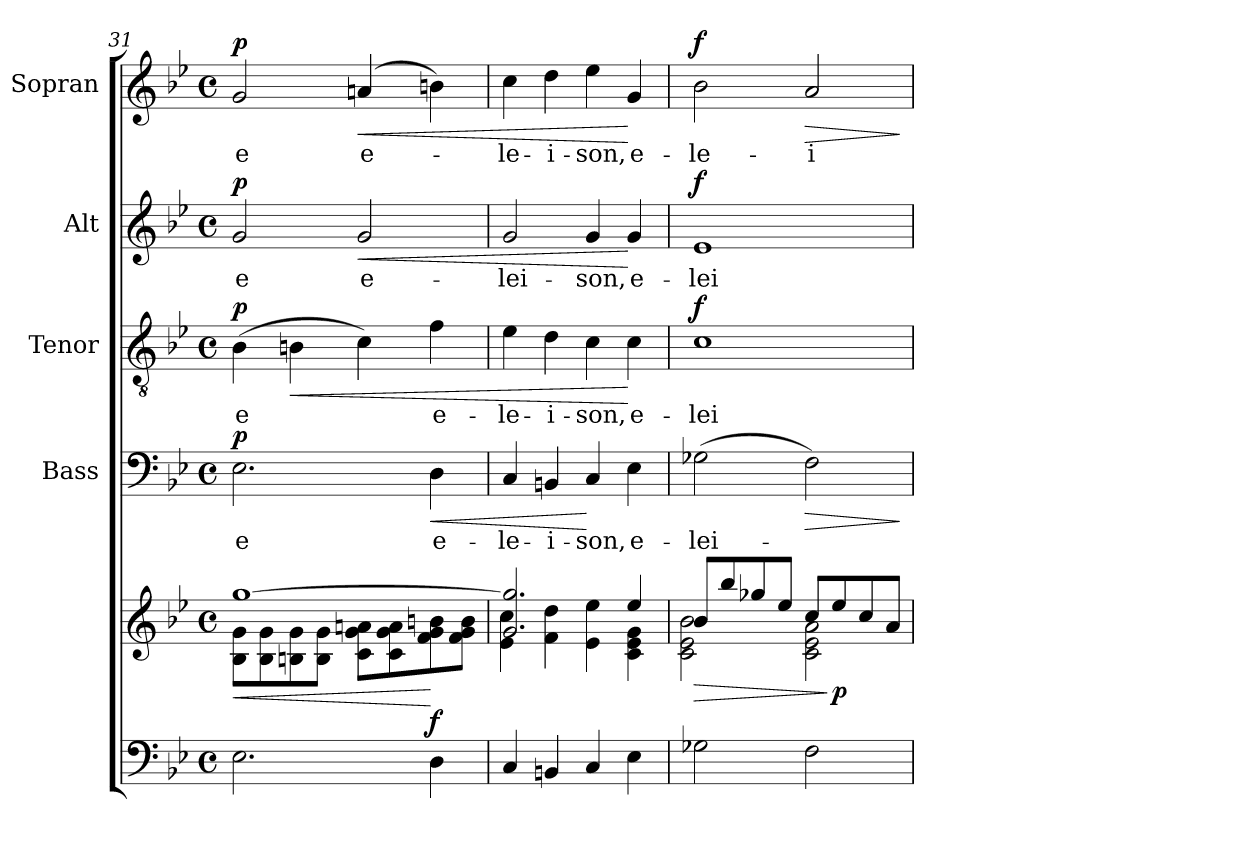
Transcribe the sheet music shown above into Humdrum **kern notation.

**kern	**kern	**dynam	**kern	**text	**dynam	**kern	**text	**dynam	**kern	**text	**dynam	**kern	**text	**dynam
*part5	*part5	*part5	*part4	*part4	*part4	*part3	*part3	*part3	*part2	*part2	*part2	*part1	*part1	*part1
*staff6	*staff5	*staff5/6	*staff4	*staff4	*staff4	*staff3	*staff3	*staff3	*staff2	*staff2	*staff2	*staff1	*staff1	*staff1
*	*	*	*I"Bass	*	*	*I"Tenor	*	*	*I"Alt	*	*	*I"Sopran	*	*
*	*	*	*I'B.	*	*	*I'T.	*	*	*I'A.	*	*	*I'S.	*	*
*clefF4	*clefG2	*	*clefF4	*	*	*clefGv2	*	*	*clefG2	*	*	*clefG2	*	*
*k[b-e-]	*k[b-e-]	*	*k[b-e-]	*	*	*k[b-e-]	*	*	*k[b-e-]	*	*	*k[b-e-]	*	*
*B-:	*B-:	*	*B-:	*	*	*B-:	*	*	*B-:	*	*	*B-:	*	*
*M4/4	*M4/4	*	*M4/4	*	*	*M4/4	*	*	*M4/4	*	*	*M4/4	*	*
*met(c)	*met(c)	*	*met(c)	*	*	*met(c)	*	*	*met(c)	*	*	*met(c)	*	*
=31	=31	=31	=31	=31	=31	=31	=31	=31	=31	=31	=31	=31	=31	=31
!	!	!LO:HP:b	!	!LO:LY:b	!LO:DY:a	!	!LO:LY:b	!LO:DY:a	!	!LO:LY:b	!LO:DY:a	!	!LO:LY:b	!LO:DY:a
*	*^	*	*	*	*	*	*	*	*	*	*	*	*	*
2.E-\	[>1gg	8B-\ 8g\L	<	2.E-\	-e	p	(>4B-\	-e	p	2g/	-e	p	2g/	-e	p
.	.	8B-\ 8g\	.	.	.	.	.	.	.	.	.	.	.	.	.
!	!	!	!	!	!	!	!	!	!LO:HP:b	!	!	!	!	!	!
.	.	8Bn\ 8g\	.	.	.	.	4Bn\	.	<	.	.	.	.	.	.
.	.	8B\ 8g\J	.	.	.	.	.	.	.	.	.	.	.	.	.
!	!	!	!	!	!	!	!	!	!	!	!LO:LY:b	!LO:HP:b	!	!LO:LY:b	!LO:HP:b
.	.	8c\ 8g\ 8an\L	.	.	.	.	4c\)	.	.	2g/	e-	<	(4an/	e-	<
.	.	8c\ 8g\ 8a\	.	.	.	.	.	.	.	.	.	.	.	.	.
!	!	!	!LO:DY:n=1:a=2	!	!LO:LY:b	!LO:HP:b	!	!LO:LY:b	!	!	!	!	!	!	!
4D\	.	8f\ 8g\ 8bn\	[ f	4D\	e-	<	4f\	e-	.	.	.	.	4bn\)	.	.
.	.	8f\ 8g\ 8b\J	.	.	.	.	.	.	.	.	.	.	.	.	.
!!LO:PB:g=z
=32	=32	=32	=32	=32	=32	=32	=32	=32	=32	=32	=32	=32	=32	=32	=32
!	!	!	!	!	!LO:LY:b	!	!	!LO:LY:b	!	!	!LO:LY:b	!	!	!LO:LY:b	!
4C/	2.g/ 2.gg/]	4e-\ 4cc\	.	4C/	-le-	.	4e-\	-le-	.	2g/	-lei-	.	4cc\	-le-	.
!	!	!	!	!	!LO:LY:b	!	!	!LO:LY:b	!	!	!	!	!	!LO:LY:b	!
4BBn/	.	4f\ 4dd\	.	4BBn/	-i-	.	4d\	-i-	.	.	.	.	4dd\	-i-	.
!	!	!	!	!	!LO:LY:b	!	!	!LO:LY:b	!	!	!LO:LY:b	!	!	!LO:LY:b	!
4C/	.	4e-\ 4ee-\	.	4C/	-son,	[	4c\	-son,	.	4g/	-son,	.	4ee-\	-son,	.
!	!	!	!	!	!LO:LY:b	!	!	!LO:LY:b	!	!	!LO:LY:b	!	!	!LO:LY:b	!
4E-\	4ee-/	4c\ 4e-\ 4g\	.	4E-\	e-	.	4c\	e-	[	4g/	e-	[	4g/	e-	[
=33	=33	=33	=33	=33	=33	=33	=33	=33	=33	=33	=33	=33	=33	=33	=33
!	!	!	!LO:HP:b	!	!LO:LY:b	!	!	!LO:LY:b	!LO:DY:a	!	!LO:LY:b	!LO:DY:a	!	!LO:LY:b	!LO:DY:a
2G-X\	8b-/L	2c\ 2e-\ 2b-\	>	(>2G-X\	-lei-	.	1c	-lei-	f	1e-	-lei-	f	2b-\	-le-	f
.	8bb-/	.	.	.	.	.	.	.	.	.	.	.	.	.	.
.	8gg-X/	.	.	.	.	.	.	.	.	.	.	.	.	.	.
.	8ee-/J	.	.	.	.	.	.	.	.	.	.	.	.	.	.
!	!	!	!	!	!	!LO:HP:b	!	!	!	!	!	!	!	!LO:LY:b	!LO:HP:b
2F\	8cc/L	2c\ 2e-\ 2a\	.	2F\)	.	>	.	.	.	.	.	.	2a/	-i-	>
!	!	!	!LO:DY:n=1:b	!	!	!	!	!	!	!	!	!	!	!	!
.	8ee-/	.	] p	.	.	.	.	.	.	.	.	.	.	.	.
.	8cc/	.	.	.	.	.	.	.	.	.	.	.	.	.	.
.	8a/J	.	.	.	.	.	.	.	.	.	.	.	.	.	.
*	*v	*v	*	*	*	*	*	*	*	*	*	*	*	*	*
.	.	.	.	.	]	.	.	.	.	.	.	.	.	]
=	=	=	=	=	=	=	=	=	=	=	=	=	=	=
*-	*-	*-	*-	*-	*-	*-	*-	*-	*-	*-	*-	*-	*-	*-
